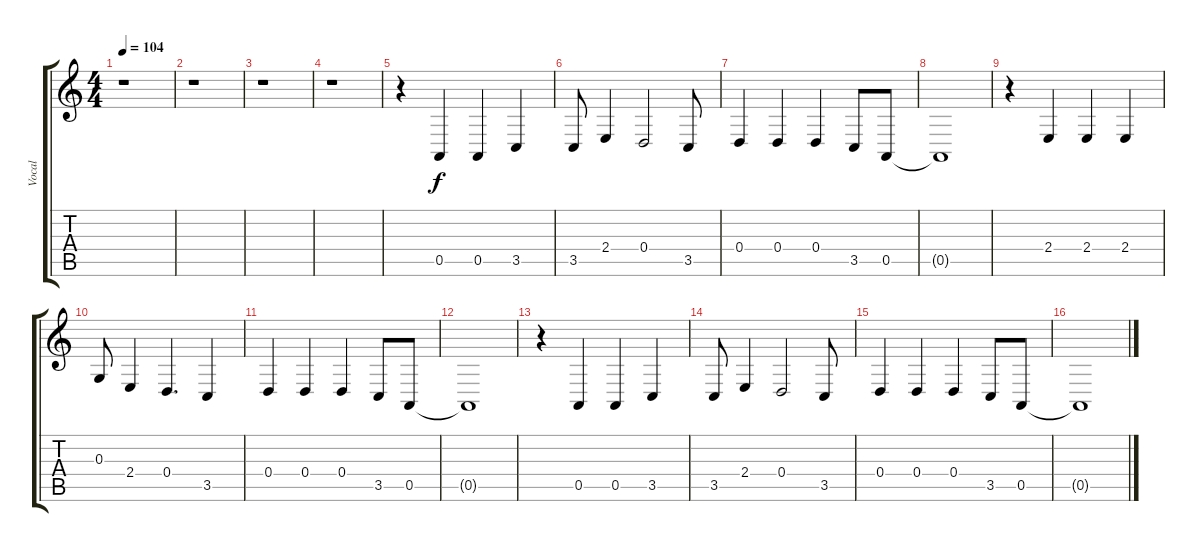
\track ("Vocal" "Vocal") {instrument accordion}
\staff {score tabs}
\tuning (E4 B3 G3 D3 A2 E2) {hide}
\ts (4 4)
\tempo 104
\clef g2
\ks c
r.1{dy f} |
r.1 |
r.1 |
r.1 |
r.4 0.5.4 0.5.4 3.5.4 |
3.5.8 2.4.4 0.4.2 3.5.8 |
0.4.4 0.4.4 0.4.4 3.5.8 0.5.8 |
0.5{t}.1 |
r.4 2.4.4 2.4.4 2.4.4 |
0.3.8 2.4.4 0.4.4{d} 3.5.4 |
0.4.4 0.4.4 0.4.4 3.5.8 0.5.8 |
0.5{t}.1 |
r.4 0.5.4 0.5.4 3.5.4 |
3.5.8 2.4.4 0.4.2 3.5.8 |
0.4.4 0.4.4 0.4.4 3.5.8 0.5.8 |
0.5{t}.1
